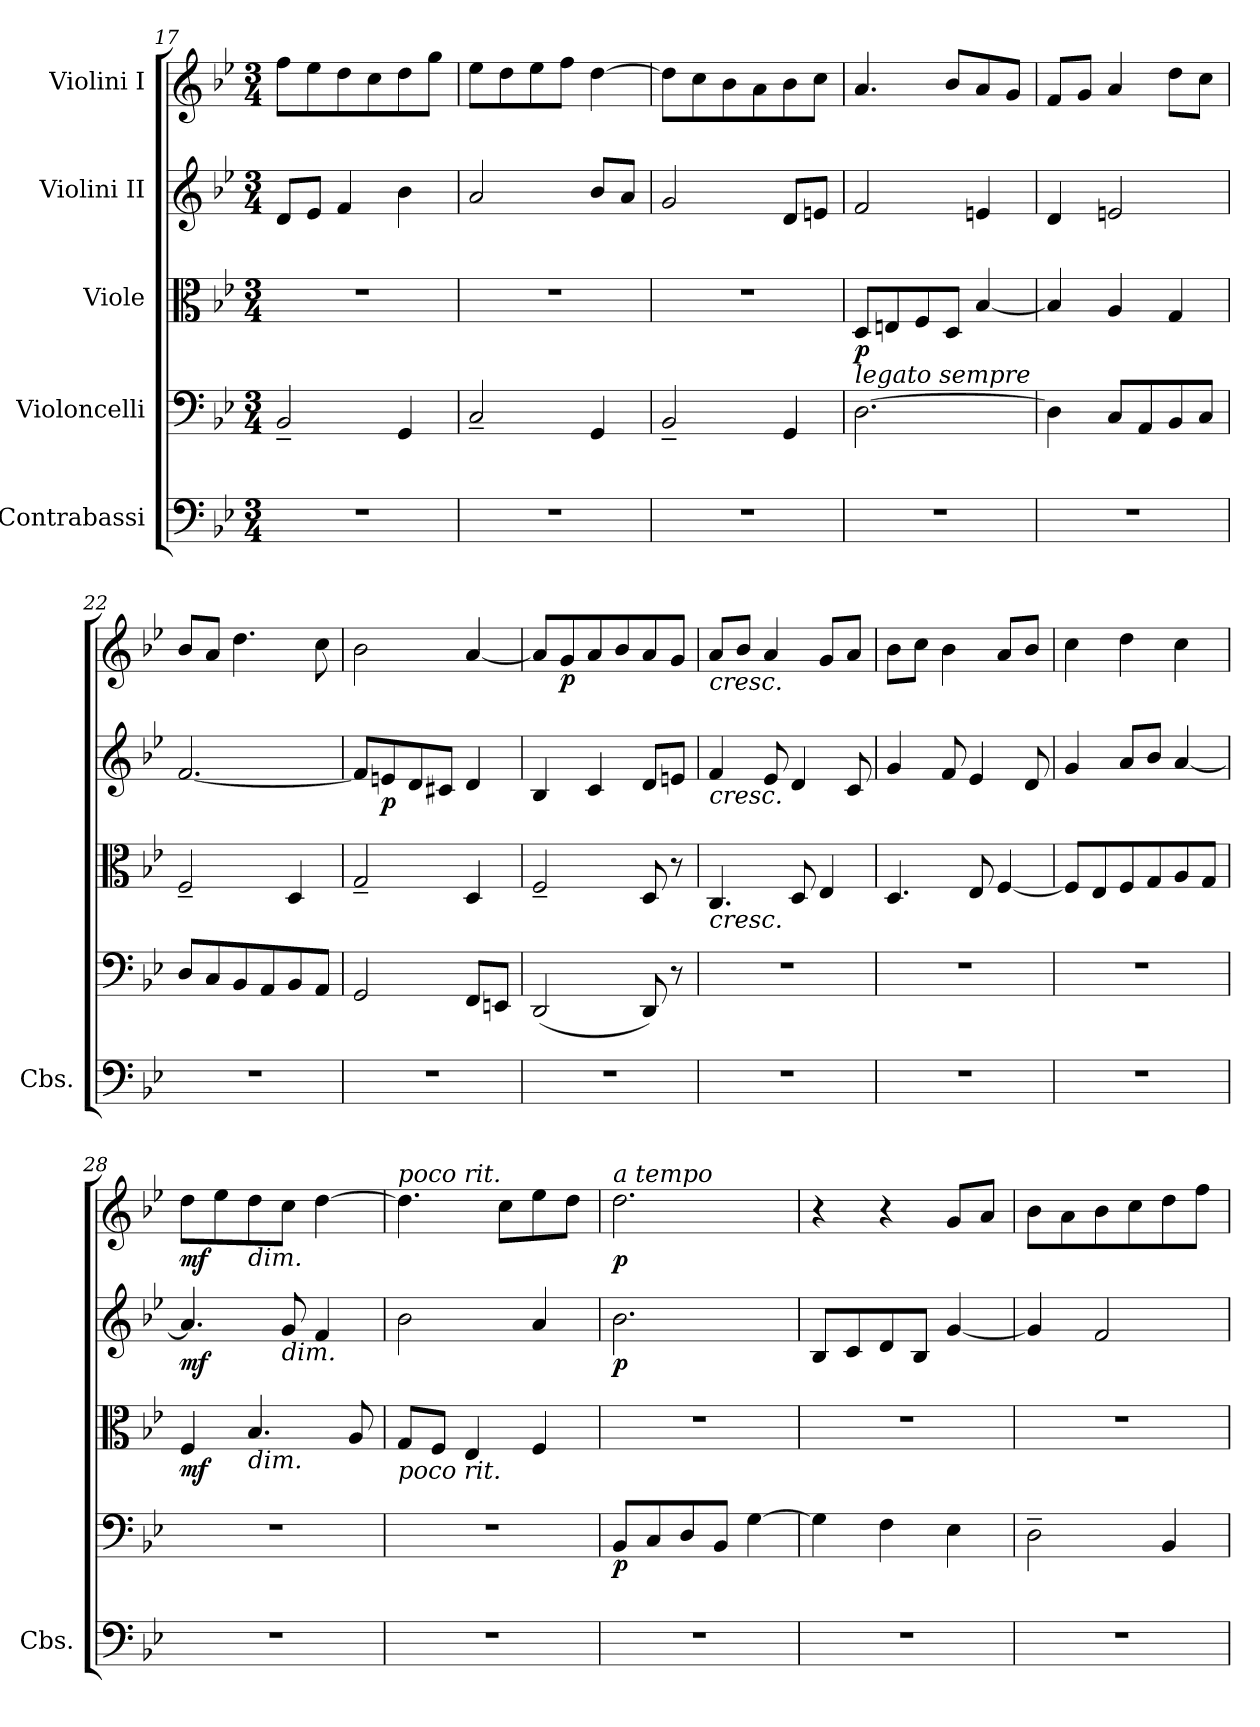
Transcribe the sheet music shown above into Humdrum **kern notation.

**kern	**kern	**dynam	**kern	**dynam	**kern	**dynam	**kern	**dynam
*part5	*part4	*part4	*part3	*part3	*part2	*part2	*part1	*part1
*staff5	*staff4	*staff4	*staff3	*staff3	*staff2	*staff2	*staff1	*staff1
*I"Contrabassi	*I"Violoncelli	*	*I"Viole	*	*I"Violini II	*	*I"Violini I	*
*I'Cbs.	*	*	*	*	*	*	*	*
!!LO:LB:g=z
*clefF4	*clefF4	*	*clefC3	*	*clefG2	*	*clefG2	*
*ITrd7c12	*	*	*	*	*	*	*	*
*k[b-e-]	*k[b-e-]	*	*k[b-e-]	*	*k[b-e-]	*	*k[b-e-]	*
*M3/4	*M3/4	*	*M3/4	*	*M3/4	*	*M3/4	*
=17	=17	=17	=17	=17	=17	=17	=17	=17
2.r	2BB-~/	.	2.r	.	8d/L	.	8ff\L	.
.	.	.	.	.	8e-/J	.	8ee-\	.
.	.	.	.	.	4f/	.	8dd\	.
.	.	.	.	.	.	.	8cc\	.
.	4GG/	.	.	.	4b-\	.	8dd\	.
.	.	.	.	.	.	.	8gg\J	.
=18	=18	=18	=18	=18	=18	=18	=18	=18
2.r	2C~/	.	2.r	.	2a/	.	8ee-\L	.
.	.	.	.	.	.	.	8dd\	.
.	.	.	.	.	.	.	8ee-\	.
.	.	.	.	.	.	.	8ff\J	.
.	4GG/	.	.	.	8b-/L	.	[4dd\	.
.	.	.	.	.	8a/J	.	.	.
=19	=19	=19	=19	=19	=19	=19	=19	=19
2.r	2BB-~/	.	2.r	.	2g/	.	8dd\L]	.
.	.	.	.	.	.	.	8cc\	.
.	.	.	.	.	.	.	8b-\	.
.	.	.	.	.	.	.	8a\	.
.	4GG/	.	.	.	8d/L	.	8b-\	.
.	.	.	.	.	8en/J	.	8cc\J	.
=20	=20	=20	=20	=20	=20	=20	=20	=20
!	!	!	!LO:TX:b:i:t=legato sempre	!	!	!	!	!
!	!	!	!	!LO:DY:b	!	!	!	!
2.r	[2.D\	.	8D/L	p	2f/	.	4.a/	.
.	.	.	8En/	.	.	.	.	.
.	.	.	8F/	.	.	.	.	.
.	.	.	8D/J	.	.	.	8b-/L	.
.	.	.	[4B-/	.	4en/	.	8a/	.
.	.	.	.	.	.	.	8g/J	.
=21	=21	=21	=21	=21	=21	=21	=21	=21
2.r	4D\]	.	4B-/]	.	4d/	.	8f/L	.
.	.	.	.	.	.	.	8g/J	.
.	8C/L	.	4A/	.	2en/	.	4a/	.
.	8AA/	.	.	.	.	.	.	.
.	8BB-/	.	4G/	.	.	.	8dd\L	.
.	8C/J	.	.	.	.	.	8cc\J	.
=22	=22	=22	=22	=22	=22	=22	=22	=22
2.r	8D/L	.	2F~/	.	[2.f/	.	8b-/L	.
.	8C/	.	.	.	.	.	8a/J	.
.	8BB-/	.	.	.	.	.	4.dd\	.
.	8AA/	.	.	.	.	.	.	.
.	8BB-/	.	4D/	.	.	.	.	.
.	8AA/J	.	.	.	.	.	8cc\	.
=23	=23	=23	=23	=23	=23	=23	=23	=23
2.r	2GG/	.	2G~/	.	8f/L]	.	2b-\	.
!	!	!	!	!	!	!LO:DY:b	!	!
.	.	.	.	.	8en/	p	.	.
.	.	.	.	.	8d/	.	.	.
.	.	.	.	.	8c#X/J	.	.	.
.	8FF/L	.	4D/	.	4d/	.	[4a/	.
.	8EEn/J	.	.	.	.	.	.	.
=24	=24	=24	=24	=24	=24	=24	=24	=24
2.r	(<2DD/	.	2F~/	.	4B-/	.	8a/L]	.
!	!	!	!	!	!	!	!	!LO:DY:b
.	.	.	.	.	.	.	8g/	p
.	.	.	.	.	4c/	.	8a/	.
.	.	.	.	.	.	.	8b-/	.
.	8DD/)	.	8D/	.	8d/L	.	8a/	.
.	8r	.	8r	.	8en/J	.	8g/J	.
!!LO:LB:g=z
=25	=25	=25	=25	=25	=25	=25	=25	=25
!	!	!	!	!	!	!	!LO:TX:b:i:t=cresc.	!
!	!	!	!	!	!LO:TX:b:i:t=cresc.	!	!	!
!	!	!	!LO:TX:b:i:t=cresc.	!	!	!	!	!
2.r	2.r	.	4.C/	.	4f/	.	8a/L	.
.	.	.	.	.	.	.	8b-/J	.
.	.	.	.	.	8e-/	.	4a/	.
.	.	.	8D/	.	4d/	.	.	.
.	.	.	4E-/	.	.	.	8g/L	.
.	.	.	.	.	8c/	.	8a/J	.
=26	=26	=26	=26	=26	=26	=26	=26	=26
2.r	2.r	.	4.D/	.	4g/	.	8b-\L	.
.	.	.	.	.	.	.	8cc\J	.
.	.	.	.	.	8f/	.	4b-\	.
.	.	.	8E-/	.	4e-/	.	.	.
.	.	.	[4F/	.	.	.	8a/L	.
.	.	.	.	.	8d/	.	8b-/J	.
=27	=27	=27	=27	=27	=27	=27	=27	=27
2.r	2.r	.	8F/L]	.	4g/	.	4cc\	.
.	.	.	8E-/	.	.	.	.	.
.	.	.	8F/	.	8a/L	.	4dd\	.
.	.	.	8G/	.	8b-/J	.	.	.
.	.	.	8A/	.	[4a/	.	4cc\	.
.	.	.	8G/J	.	.	.	.	.
=28	=28	=28	=28	=28	=28	=28	=28	=28
!	!	!	!	!LO:DY:b	!	!LO:DY:b	!	!LO:DY:b
2.r	2.r	.	4F/	mf	4.a/]	mf	8dd\L	mf
.	.	.	.	.	.	.	8ee-\	.
!	!	!	!	!	!	!	!LO:TX:b:i:t=dim.	!
!	!	!	!LO:TX:b:i:t=dim.	!	!	!	!	!
.	.	.	4.B-/	.	.	.	8dd\	.
!	!	!	!	!	!LO:TX:b:i:t=dim.	!	!	!
.	.	.	.	.	8g/	.	8cc\J	.
.	.	.	.	.	4f/	.	[4dd\	.
.	.	.	8A/	.	.	.	.	.
=29	=29	=29	=29	=29	=29	=29	=29	=29
*	*	*	*	*	*	*	*MM100	*
!	!	!	!	!	!	!	!LO:TX:i:t=poco rit.	!
!	!	!	!LO:TX:b:i:t=poco rit.	!	!	!	!	!
2.r	2.r	.	8G/L	.	2b-\	.	4.dd\]	.
.	.	.	8F/J	.	.	.	.	.
.	.	.	4E-/	.	.	.	.	.
.	.	.	.	.	.	.	8cc\L	.
*	*	*	*	*	*	*	*MM70	*
.	.	.	4F/	.	4a/	.	8ee-\	.
.	.	.	.	.	.	.	8dd\J	.
=30	=30	=30	=30	=30	=30	=30	=30	=30
*	*	*	*	*	*	*	*MM120	*
!	!	!	!	!	!	!	!LO:TX:i:t=a tempo	!
!	!	!LO:DY:b	!	!	!	!LO:DY:b	!	!LO:DY:b
2.r	8BB-/L	p	2.r	.	2.b-\	p	2.dd\	p
.	8C/	.	.	.	.	.	.	.
.	8D/	.	.	.	.	.	.	.
.	8BB-/J	.	.	.	.	.	.	.
.	[4G\	.	.	.	.	.	.	.
=31	=31	=31	=31	=31	=31	=31	=31	=31
2.r	4G\]	.	2.r	.	8B-/L	.	4r	.
.	.	.	.	.	8c/	.	.	.
.	4F\	.	.	.	8d/	.	4r	.
.	.	.	.	.	8B-/J	.	.	.
.	4E-\	.	.	.	[4g/	.	8g/L	.
.	.	.	.	.	.	.	8a/J	.
=32	=32	=32	=32	=32	=32	=32	=32	=32
2.r	2D~\	.	2.r	.	4g/]	.	8b-\L	.
.	.	.	.	.	.	.	8a\	.
.	.	.	.	.	2f/	.	8b-\	.
.	.	.	.	.	.	.	8cc\	.
.	4BB-/	.	.	.	.	.	8dd\	.
.	.	.	.	.	.	.	8ff\J	.
=	=	=	=	=	=	=	=	=
*-	*-	*-	*-	*-	*-	*-	*-	*-
